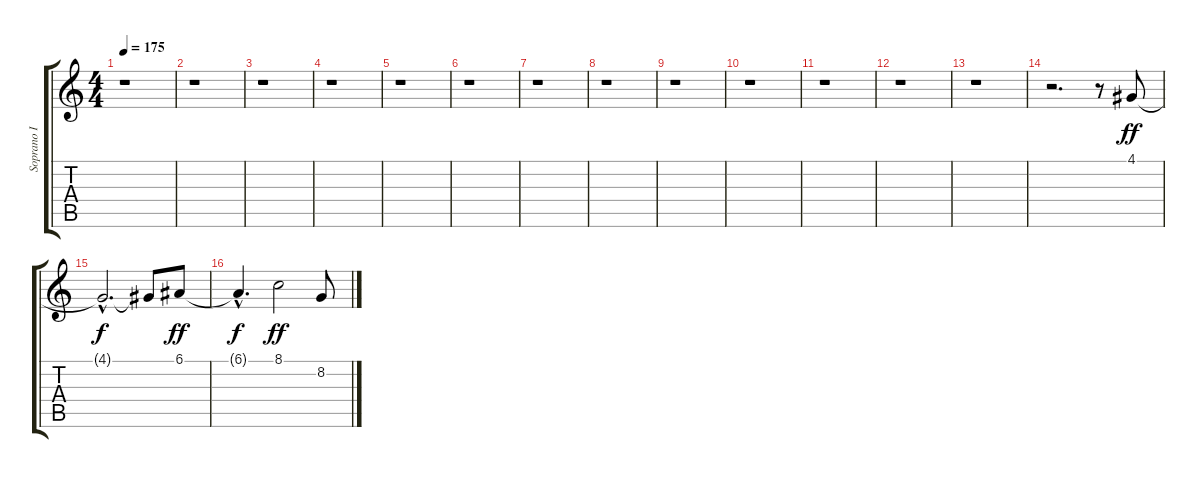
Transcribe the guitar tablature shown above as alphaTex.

\track ("Soprano I" "Soprano I") {instrument lead6voice}
\staff {score tabs}
\tuning (E4 B3 G3 D3 A2 E2) {hide}
\ts (4 4)
\tempo 175
\clef g2
\ks c
r.1{dy f} |
r.1 |
r.1 |
r.1 |
r.1 |
r.1 |
r.1 |
r.1 |
r.1 |
r.1 |
r.1 |
r.1 |
r.1 |
r.2{d} r.8 4.1.8{dy ff} |
4.1{hac t}.2{d dy f} 4.1{t}.8 6.1.8{dy ff} |
6.1{hac t}.4{d dy f} 8.1.2{dy ff} 8.2.8
